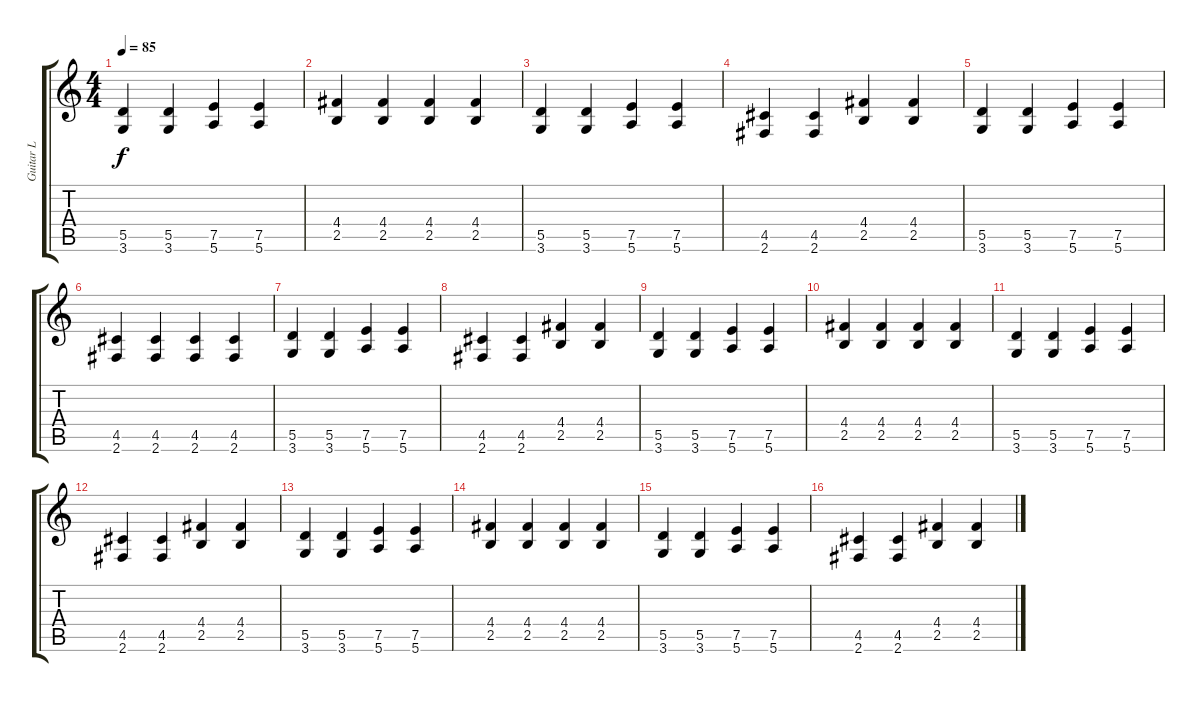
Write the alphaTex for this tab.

\track ("Guitar L" "Guitar L") {instrument electricguitarjazz}
\staff {score tabs}
\tuning (E4 B3 G3 D3 A2 E2) {hide}
\ts (4 4)
\tempo 85
\clef g2
\ks c
(5.5 3.6).4{dy f} (5.5 3.6).4 (7.5 5.6).4 (7.5 5.6).4 |
(4.4 2.5).4 (4.4 2.5).4 (4.4 2.5).4 (4.4 2.5).4 |
(5.5 3.6).4{instrument overdrivenguitar} (5.5 3.6).4 (7.5 5.6).4 (7.5 5.6).4 |
(4.5 2.6).4 (4.5 2.6).4 (4.4 2.5).4 (4.4 2.5).4 |
(5.5 3.6).4 (5.5 3.6).4 (7.5 5.6).4 (7.5 5.6).4 |
(4.5 2.6).4 (4.5 2.6).4 (4.5 2.6).4 (4.5 2.6).4 |
(5.5 3.6).4 (5.5 3.6).4 (7.5 5.6).4 (7.5 5.6).4 |
(4.5 2.6).4 (4.5 2.6).4 (4.4 2.5).4 (4.4 2.5).4 |
(5.5 3.6).4 (5.5 3.6).4 (7.5 5.6).4 (7.5 5.6).4 |
(4.4 2.5).4 (4.4 2.5).4 (4.4 2.5).4 (4.4 2.5).4 |
(5.5 3.6).4 (5.5 3.6).4 (7.5 5.6).4 (7.5 5.6).4 |
(4.5 2.6).4 (4.5 2.6).4 (4.4 2.5).4 (4.4 2.5).4 |
(5.5 3.6).4 (5.5 3.6).4 (7.5 5.6).4 (7.5 5.6).4 |
(4.4 2.5).4 (4.4 2.5).4 (4.4 2.5).4 (4.4 2.5).4 |
(5.5 3.6).4 (5.5 3.6).4 (7.5 5.6).4 (7.5 5.6).4 |
(4.5 2.6).4 (4.5 2.6).4 (4.4 2.5).4 (4.4 2.5).4
